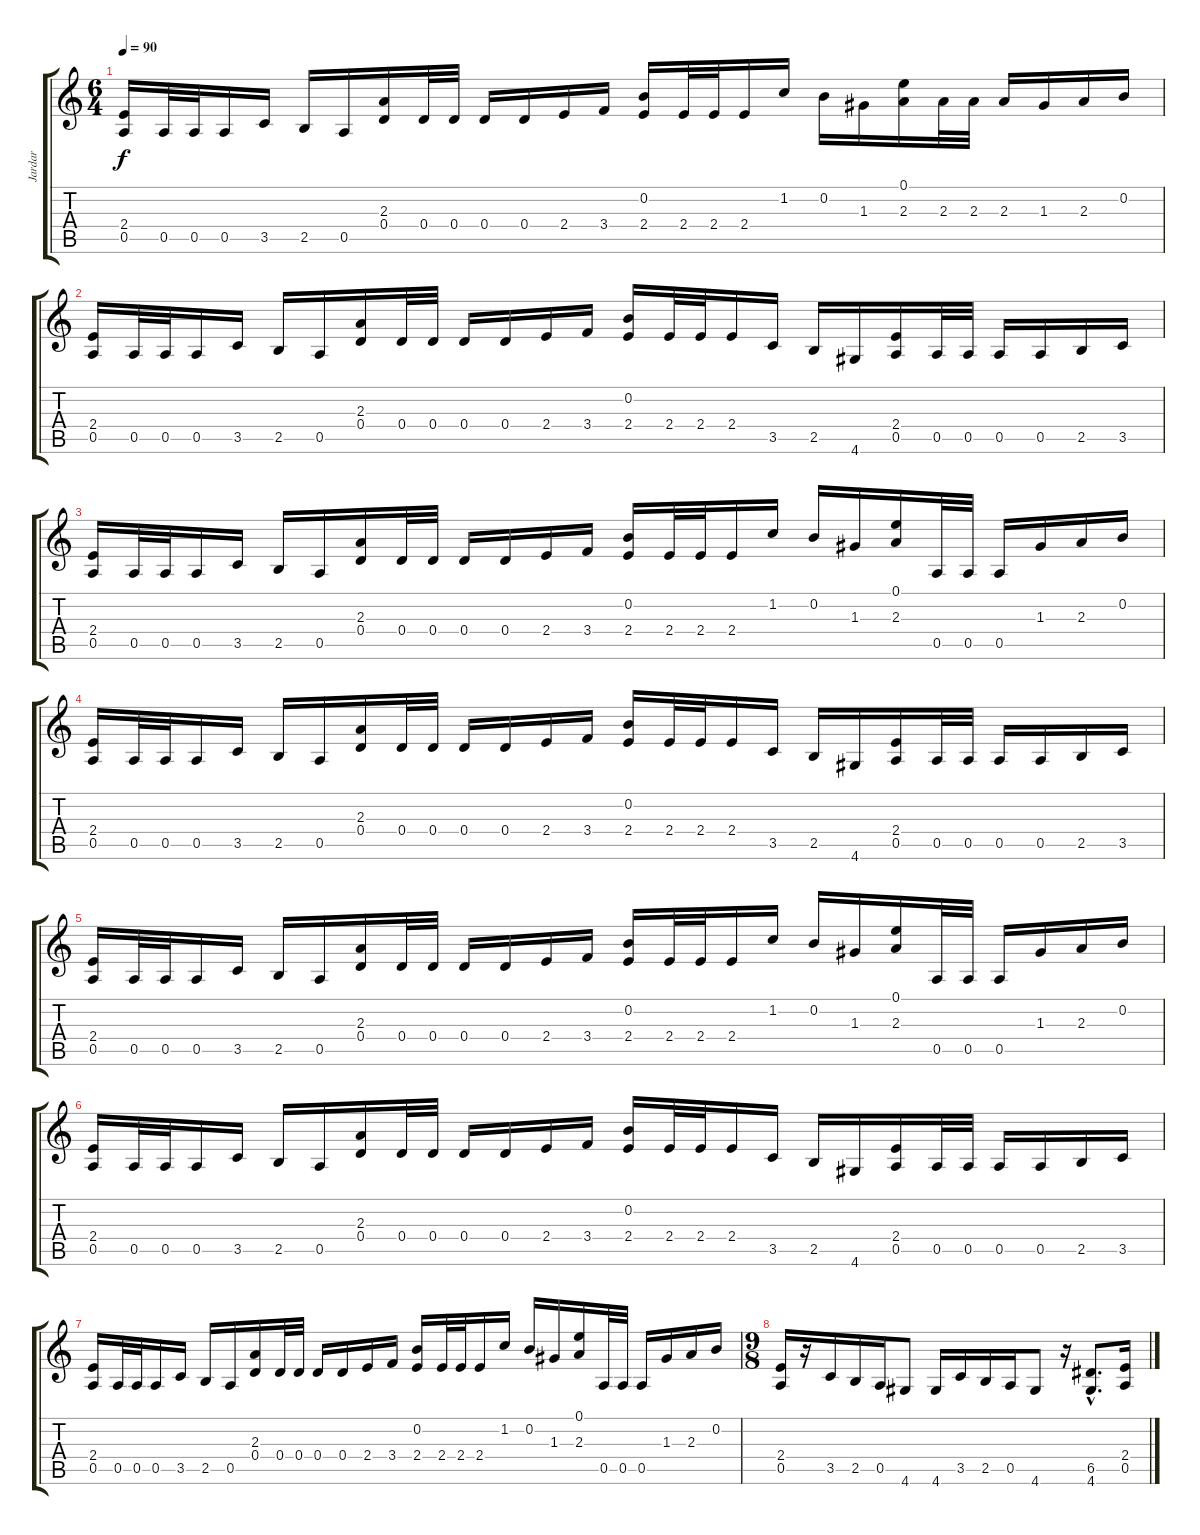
\track ("Jardar" "Jardar") {instrument distortionguitar}
\staff {score tabs}
\tuning (E4 B3 G3 D3 A2 E2) {hide}
\ts (6 4)
\tempo 90
\clef g2
\ks c
(2.4 0.5).16{dy f} 0.5.32 0.5.32 0.5.16 3.5.16 2.5.16 0.5.16 (2.3 0.4).16 0.4.32 0.4.32 0.4.16 0.4.16 2.4.16 3.4.16 (0.2 2.4).16 2.4.32 2.4.32 2.4.16 1.2.16 0.2.16 1.3.16 (0.1 2.3).16 2.3.32 2.3.32 2.3.16 1.3.16 2.3.16 0.2.16 |
(2.4 0.5).16 0.5.32 0.5.32 0.5.16 3.5.16 2.5.16 0.5.16 (2.3 0.4).16 0.4.32 0.4.32 0.4.16 0.4.16 2.4.16 3.4.16 (0.2 2.4).16 2.4.32 2.4.32 2.4.16 3.5.16 2.5.16 4.6.16 (2.4 0.5).16 0.5.32 0.5.32 0.5.16 0.5.16 2.5.16 3.5.16 |
(2.4 0.5).16 0.5.32 0.5.32 0.5.16 3.5.16 2.5.16 0.5.16 (2.3 0.4).16 0.4.32 0.4.32 0.4.16 0.4.16 2.4.16 3.4.16 (0.2 2.4).16 2.4.32 2.4.32 2.4.16 1.2.16 0.2.16 1.3.16 (0.1 2.3).16 0.5.32 0.5.32 0.5.16 1.3.16 2.3.16 0.2.16 |
(2.4 0.5).16 0.5.32 0.5.32 0.5.16 3.5.16 2.5.16 0.5.16 (2.3 0.4).16 0.4.32 0.4.32 0.4.16 0.4.16 2.4.16 3.4.16 (0.2 2.4).16 2.4.32 2.4.32 2.4.16 3.5.16 2.5.16 4.6.16 (2.4 0.5).16 0.5.32 0.5.32 0.5.16 0.5.16 2.5.16 3.5.16 |
(2.4 0.5).16 0.5.32 0.5.32 0.5.16 3.5.16 2.5.16 0.5.16 (2.3 0.4).16 0.4.32 0.4.32 0.4.16 0.4.16 2.4.16 3.4.16 (0.2 2.4).16 2.4.32 2.4.32 2.4.16 1.2.16 0.2.16 1.3.16 (0.1 2.3).16 0.5.32 0.5.32 0.5.16 1.3.16 2.3.16 0.2.16 |
(2.4 0.5).16 0.5.32 0.5.32 0.5.16 3.5.16 2.5.16 0.5.16 (2.3 0.4).16 0.4.32 0.4.32 0.4.16 0.4.16 2.4.16 3.4.16 (0.2 2.4).16 2.4.32 2.4.32 2.4.16 3.5.16 2.5.16 4.6.16 (2.4 0.5).16 0.5.32 0.5.32 0.5.16 0.5.16 2.5.16 3.5.16 |
(2.4 0.5).16 0.5.32 0.5.32 0.5.16 3.5.16 2.5.16 0.5.16 (2.3 0.4).16 0.4.32 0.4.32 0.4.16 0.4.16 2.4.16 3.4.16 (0.2 2.4).16 2.4.32 2.4.32 2.4.16 1.2.16 0.2.16 1.3.16 (0.1 2.3).16 0.5.32 0.5.32 0.5.16 1.3.16 2.3.16 0.2.16 |
\ts (9 8)
(2.4 0.5).16 r.16 3.5.16 2.5.16 0.5.16 4.6.8 4.6.16 3.5.16 2.5.16 0.5.16 4.6.8 r.16 (6.5{hac} 4.6{hac}).8{d} (2.4 0.5).16
